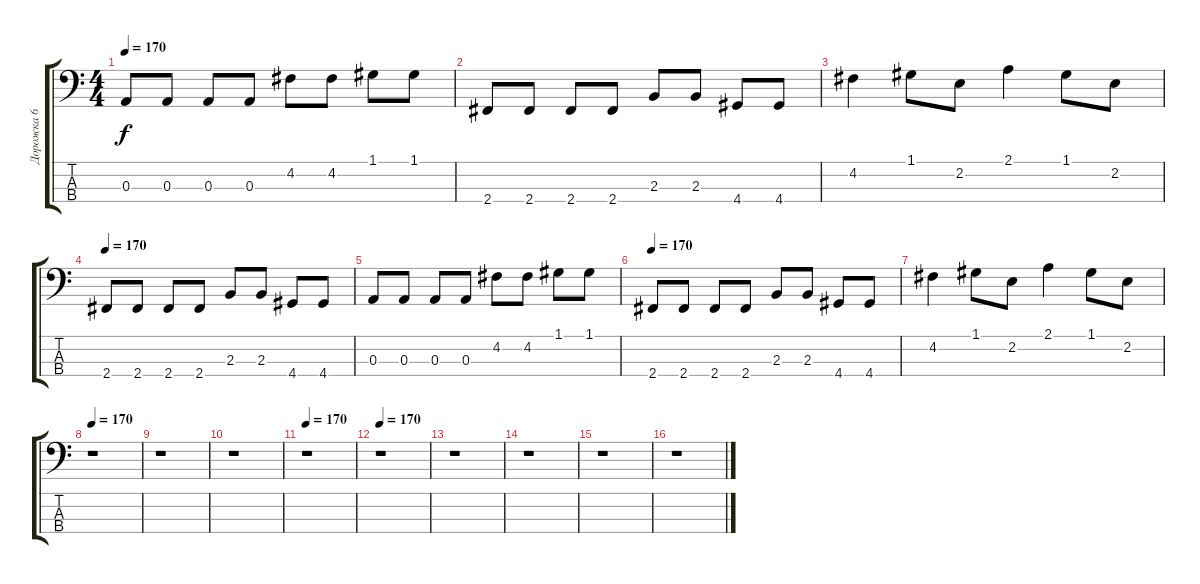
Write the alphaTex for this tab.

\track ("Дорожка 6" "Дорожка 6") {instrument electricbasspick}
\staff {score tabs}
\tuning (G2 D2 A1 E1) {hide}
\ts (4 4)
\tempo 170
\clef f4
\ks c
0.3.8{dy f} 0.3.8 0.3.8 0.3.8 4.2.8 4.2.8 1.1.8 1.1.8 |
2.4.8 2.4.8 2.4.8 2.4.8 2.3.8 2.3.8 4.4.8 4.4.8 |
4.2.4 1.1.8 2.2.8 2.1.4 1.1.8 2.2.8 |
\tempo 170
2.4.8 2.4.8 2.4.8 2.4.8 2.3.8 2.3.8 4.4.8 4.4.8 |
0.3.8 0.3.8 0.3.8 0.3.8 4.2.8 4.2.8 1.1.8 1.1.8 |
\tempo 170
2.4.8 2.4.8 2.4.8 2.4.8 2.3.8 2.3.8 4.4.8 4.4.8 |
4.2.4 1.1.8 2.2.8 2.1.4 1.1.8 2.2.8 |
\tempo 170
r.1 |
r.1 |
r.1 |
\tempo 170
r.1 |
\tempo 170
r.1 |
r.1 |
r.1 |
r.1 |
r.1
